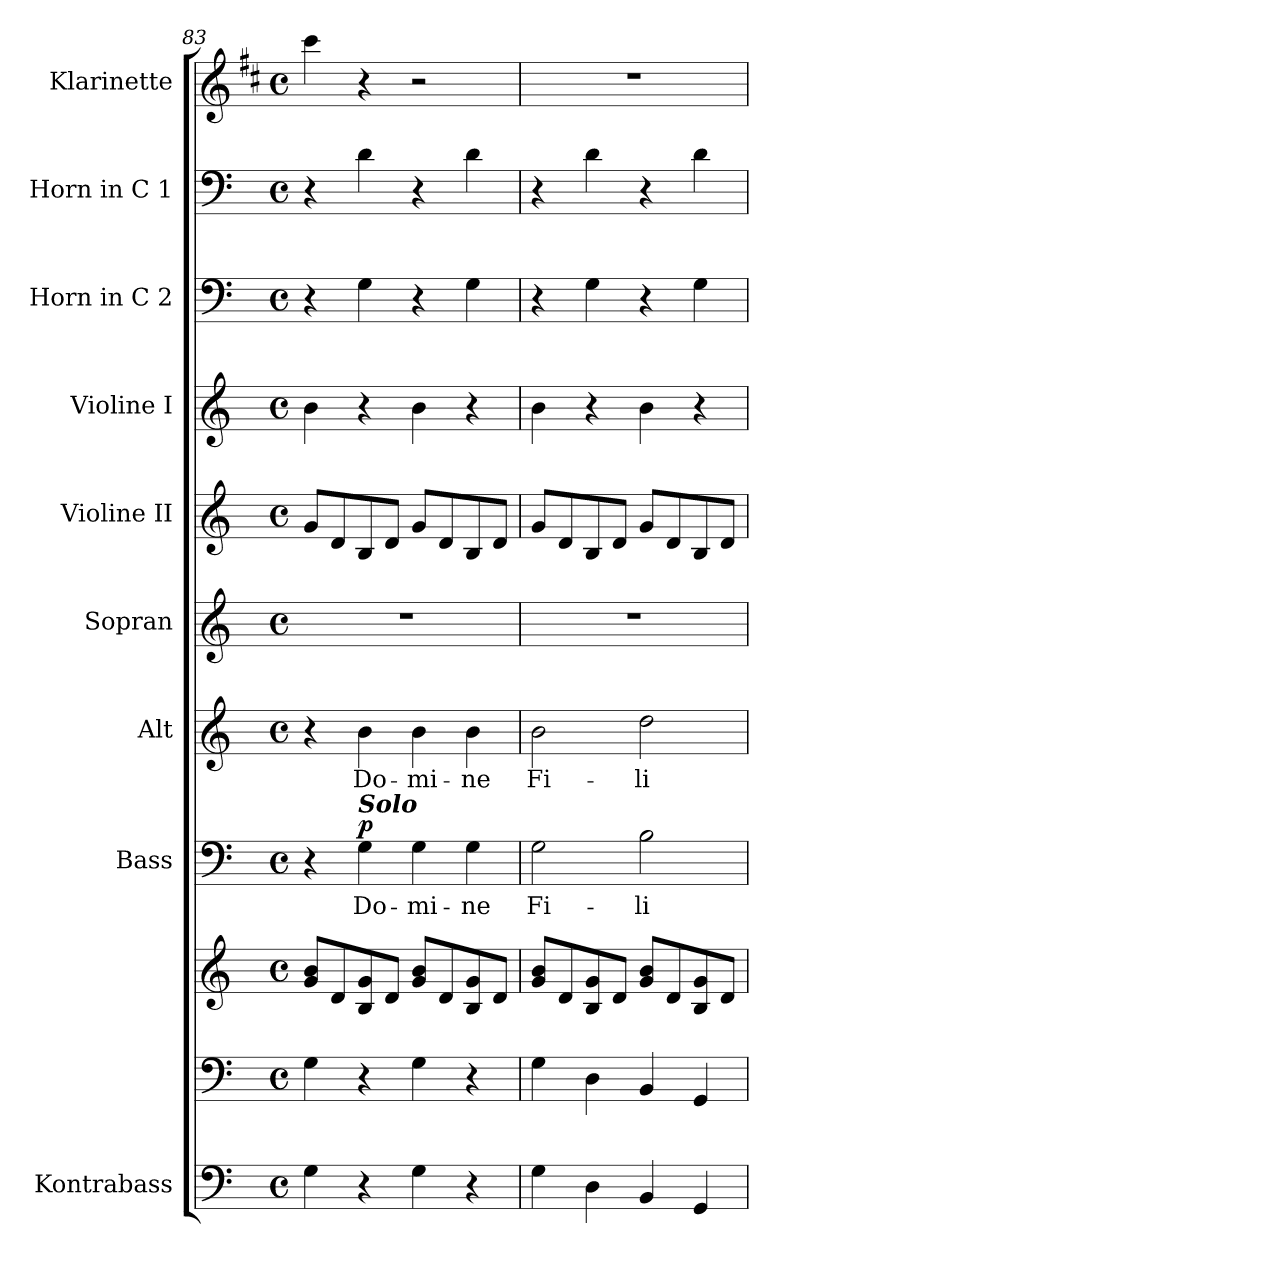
**kern	**kern	**kern	**kern	**text	**dynam	**kern	**text	**kern	**kern	**kern	**kern	**kern	**kern
*part10	*part9	*part9	*part8	*part8	*part8	*part7	*part7	*part6	*part5	*part4	*part3	*part2	*part1
*staff11	*staff10	*staff9	*staff8	*staff8	*staff8	*staff7	*staff7	*staff6	*staff5	*staff4	*staff3	*staff2	*staff1
*I"Kontrabass	*	*	*I"Bass	*	*	*I"Alt	*	*I"Sopran	*I"Violine II	*I"Violine I	*I"Horn in C 2	*I"Horn in C 1	*I"Klarinette
*I'Kb.	*	*	*I'B.	*	*	*I'A.	*	*I'S.	*I'Vl. II	*I'Vl. I	*I'Horn 2	*I'Horn 1	*I'Kl.
*clefF4	*clefF4	*clefG2	*clefF4	*	*	*clefG2	*	*clefG2	*clefG2	*clefG2	*clefF4	*clefF4	*clefG2
*ITrd7c12	*	*	*	*	*	*	*	*	*	*	*	*	*ITrd1c2
*k[]	*k[]	*k[]	*k[]	*	*	*k[]	*	*k[]	*k[]	*k[]	*k[]	*k[]	*k[]
*C:	*C:	*C:	*C:	*	*	*C:	*	*C:	*C:	*C:	*C:	*C:	*C:
*M4/4	*M4/4	*M4/4	*M4/4	*	*	*M4/4	*	*M4/4	*M4/4	*M4/4	*M4/4	*M4/4	*M4/4
*met(c)	*met(c)	*met(c)	*met(c)	*	*	*met(c)	*	*met(c)	*met(c)	*met(c)	*met(c)	*met(c)	*met(c)
=83	=83	=83	=83	=83	=83	=83	=83	=83	=83	=83	=83	=83	=83
4GG\	4G\	8g/ 8b/L	4r	.	.	4r	.	1r	8g/L	4b\	4r	4r	4bb\
.	.	8d/	.	.	.	.	.	.	8d/	.	.	.	.
!	!	!	!LO:TX:a:Bi:t=Solo	!	!	!	!	!	!	!	!	!	!
!	!	!	!	!LO:LY:b	!LO:DY:a	!	!LO:LY:b	!	!	!	!	!	!
4r	4r	8B/ 8g/	4G\	Do-	p	4b\	Do-	.	8B/	4r	4G\	4d\	4r
.	.	8d/J	.	.	.	.	.	.	8d/J	.	.	.	.
!	!	!	!	!LO:LY:b	!	!	!LO:LY:b	!	!	!	!	!	!
4GG\	4G\	8g/ 8b/L	4G\	-mi-	.	4b\	-mi-	.	8g/L	4b\	4r	4r	2r
.	.	8d/	.	.	.	.	.	.	8d/	.	.	.	.
!	!	!	!	!LO:LY:b	!	!	!LO:LY:b	!	!	!	!	!	!
4r	4r	8B/ 8g/	4G\	-ne	.	4b\	-ne	.	8B/	4r	4G\	4d\	.
.	.	8d/J	.	.	.	.	.	.	8d/J	.	.	.	.
!!LO:PB:g=z
=84	=84	=84	=84	=84	=84	=84	=84	=84	=84	=84	=84	=84	=84
!	!	!	!	!LO:LY:b	!	!	!LO:LY:b	!	!	!	!	!	!
4GG\	4G\	8g/ 8b/L	2G\	Fi-	.	2b\	Fi-	1r	8g/L	4b\	4r	4r	1r
.	.	8d/	.	.	.	.	.	.	8d/	.	.	.	.
4DD\	4D\	8B/ 8g/	.	.	.	.	.	.	8B/	4r	4G\	4d\	.
.	.	8d/J	.	.	.	.	.	.	8d/J	.	.	.	.
!	!	!	!	!LO:LY:b	!	!	!LO:LY:b	!	!	!	!	!	!
4BBB/	4BB/	8g/ 8b/L	2B\	-li	.	2dd\	-li	.	8g/L	4b\	4r	4r	.
.	.	8d/	.	.	.	.	.	.	8d/	.	.	.	.
4GGG/	4GG/	8B/ 8g/	.	.	.	.	.	.	8B/	4r	4G\	4d\	.
.	.	8d/J	.	.	.	.	.	.	8d/J	.	.	.	.
=	=	=	=	=	=	=	=	=	=	=	=	=	=
*-	*-	*-	*-	*-	*-	*-	*-	*-	*-	*-	*-	*-	*-
